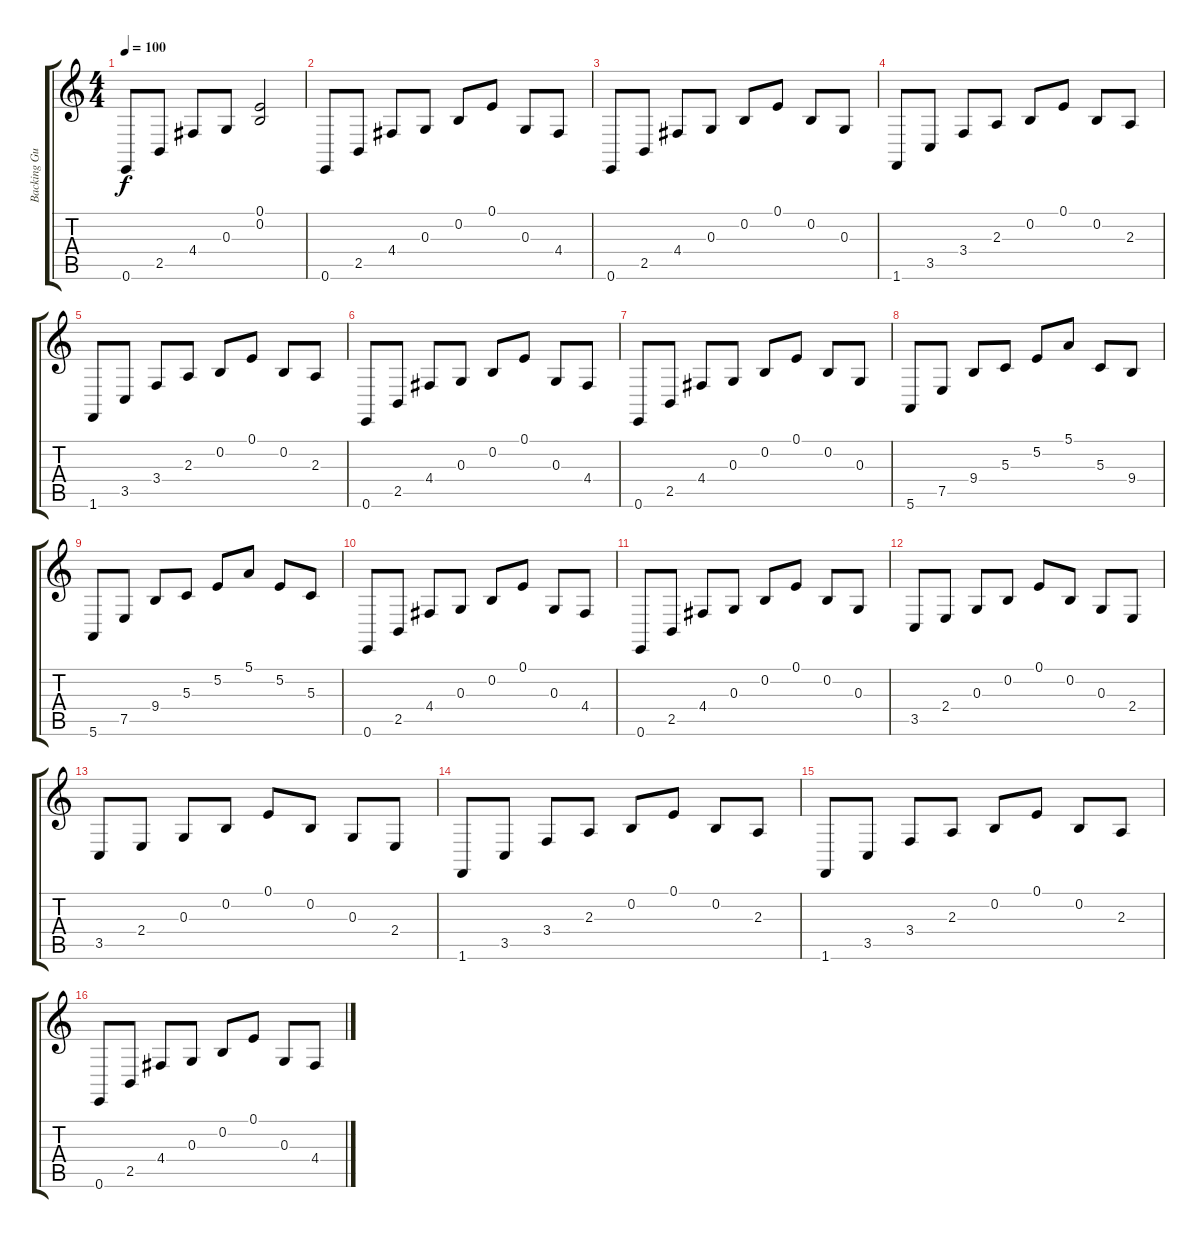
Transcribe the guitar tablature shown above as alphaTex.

\track ("Backing Guitar" "Backing Gu") {instrument sitar}
\staff {score tabs}
\tuning (E4 B3 G3 D3 A2 E2) {hide}
\ts (4 4)
\tempo 100
\clef g2
\ks c
0.6.8{dy f} 2.5.8 4.4.8 0.3.8 (0.1 0.2).2 |
0.6.8 2.5.8 4.4.8 0.3.8 0.2.8 0.1.8 0.3.8 4.4.8 |
0.6.8 2.5.8 4.4.8 0.3.8 0.2.8 0.1.8 0.2.8 0.3.8 |
1.6.8 3.5.8 3.4.8 2.3.8 0.2.8 0.1.8 0.2.8 2.3.8 |
1.6.8 3.5.8 3.4.8 2.3.8 0.2.8 0.1.8 0.2.8 2.3.8 |
0.6.8 2.5.8 4.4.8 0.3.8 0.2.8 0.1.8 0.3.8 4.4.8 |
0.6.8 2.5.8 4.4.8 0.3.8 0.2.8 0.1.8 0.2.8 0.3.8 |
5.6.8 7.5.8 9.4.8 5.3.8 5.2.8 5.1.8 5.3.8 9.4.8 |
5.6.8 7.5.8 9.4.8 5.3.8 5.2.8 5.1.8 5.2.8 5.3.8 |
0.6.8 2.5.8 4.4.8 0.3.8 0.2.8 0.1.8 0.3.8 4.4.8 |
0.6.8 2.5.8 4.4.8 0.3.8 0.2.8 0.1.8 0.2.8 0.3.8 |
3.5.8 2.4.8 0.3.8 0.2.8 0.1.8 0.2.8 0.3.8 2.4.8 |
3.5.8 2.4.8 0.3.8 0.2.8 0.1.8 0.2.8 0.3.8 2.4.8 |
1.6.8 3.5.8 3.4.8 2.3.8 0.2.8 0.1.8 0.2.8 2.3.8 |
1.6.8 3.5.8 3.4.8 2.3.8 0.2.8 0.1.8 0.2.8 2.3.8 |
0.6.8 2.5.8 4.4.8 0.3.8 0.2.8 0.1.8 0.3.8 4.4.8
